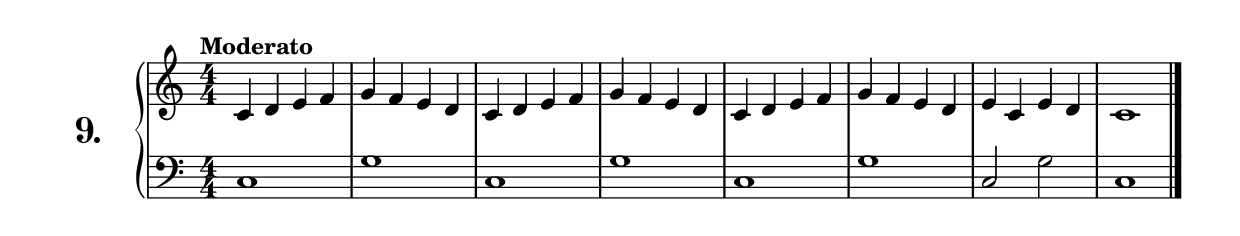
\version "2.18.0"

\score {
  \new PianoStaff  <<
    \set PianoStaff.instrumentName = \markup {
      \huge \bold \number "9." }

    \new Staff = "upper" \with {
      midiInstrument = #"acoustic grand" }

    \relative c' {
      \clef treble
      \key c \major
      \time 4/4
      \numericTimeSignature
      \tempo "Moderato"

      c4 d e f | %01
      g f e d  | %02
      c d e f  | %03
      g f e d  | %04
      c d e f  | %05
      g f e d  | %06
      e c e d  | %07
      c1       | %08
      \bar "|."
    }
    \new Staff = "lower" \with {
      midiInstrument = #"acoustic grand" }

    \relative c {
      \clef bass
      \key c \major
      \time 4/4
      \numericTimeSignature

      c1     | %01
      g'     | %02
      c,     | %03
      g'     | %04
      c,     | %05
      g'     | %06
      c,2 g' | %07
      c,1    | %08
      \bar "|."
    }
  >>
  \layout { }
  \midi { }
  \header {
    composer = "Ferdinand Beyer; Op. 101; Nº.12"
    piece = ""
    %opus = "824"
  }
}

